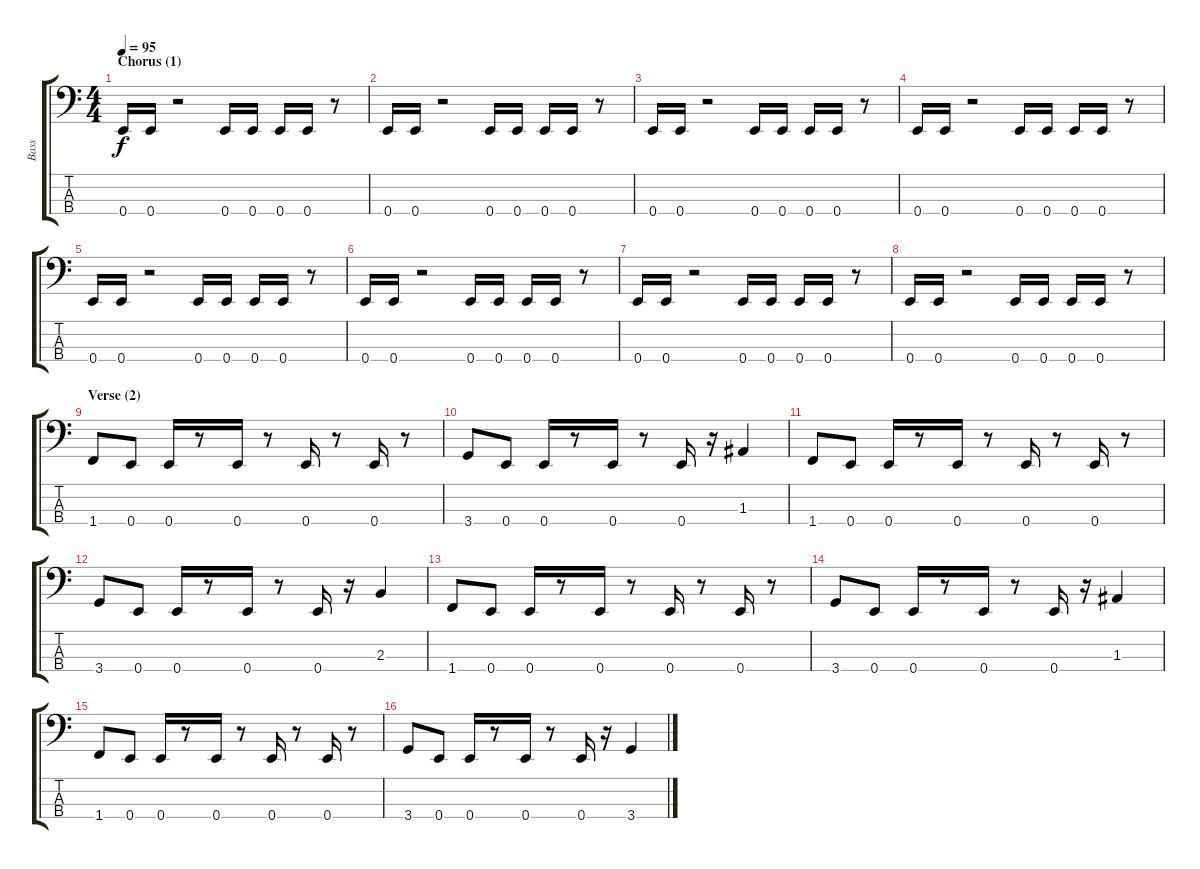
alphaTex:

\track ("Bass" "Bass") {instrument electricbasspick}
\staff {score tabs}
\tuning (G2 D2 A1 E1) {hide}
\ts (4 4)
\section ("" "Chorus (1)")
\tempo 95
\clef f4
\ks c
0.4.16{dy f} 0.4.16 r.2 0.4.16 0.4.16 0.4.16 0.4.16 r.8 |
0.4.16 0.4.16 r.2 0.4.16 0.4.16 0.4.16 0.4.16 r.8 |
0.4.16 0.4.16 r.2 0.4.16 0.4.16 0.4.16 0.4.16 r.8 |
0.4.16 0.4.16 r.2 0.4.16 0.4.16 0.4.16 0.4.16 r.8 |
0.4.16 0.4.16 r.2 0.4.16 0.4.16 0.4.16 0.4.16 r.8 |
0.4.16 0.4.16 r.2 0.4.16 0.4.16 0.4.16 0.4.16 r.8 |
0.4.16 0.4.16 r.2 0.4.16 0.4.16 0.4.16 0.4.16 r.8 |
0.4.16 0.4.16 r.2 0.4.16 0.4.16 0.4.16 0.4.16 r.8 |
\section ("" "Verse (2)")
1.4.8 0.4.8 0.4.16 r.8 0.4.16 r.8 0.4.16 r.8 0.4.16 r.8 |
3.4.8 0.4.8 0.4.16 r.8 0.4.16 r.8 0.4.16 r.16 1.3.4 |
1.4.8 0.4.8 0.4.16 r.8 0.4.16 r.8 0.4.16 r.8 0.4.16 r.8 |
3.4.8 0.4.8 0.4.16 r.8 0.4.16 r.8 0.4.16 r.16 2.3.4 |
1.4.8 0.4.8 0.4.16 r.8 0.4.16 r.8 0.4.16 r.8 0.4.16 r.8 |
3.4.8 0.4.8 0.4.16 r.8 0.4.16 r.8 0.4.16 r.16 1.3.4 |
1.4.8 0.4.8 0.4.16 r.8 0.4.16 r.8 0.4.16 r.8 0.4.16 r.8 |
3.4.8 0.4.8 0.4.16 r.8 0.4.16 r.8 0.4.16 r.16 3.4.4
